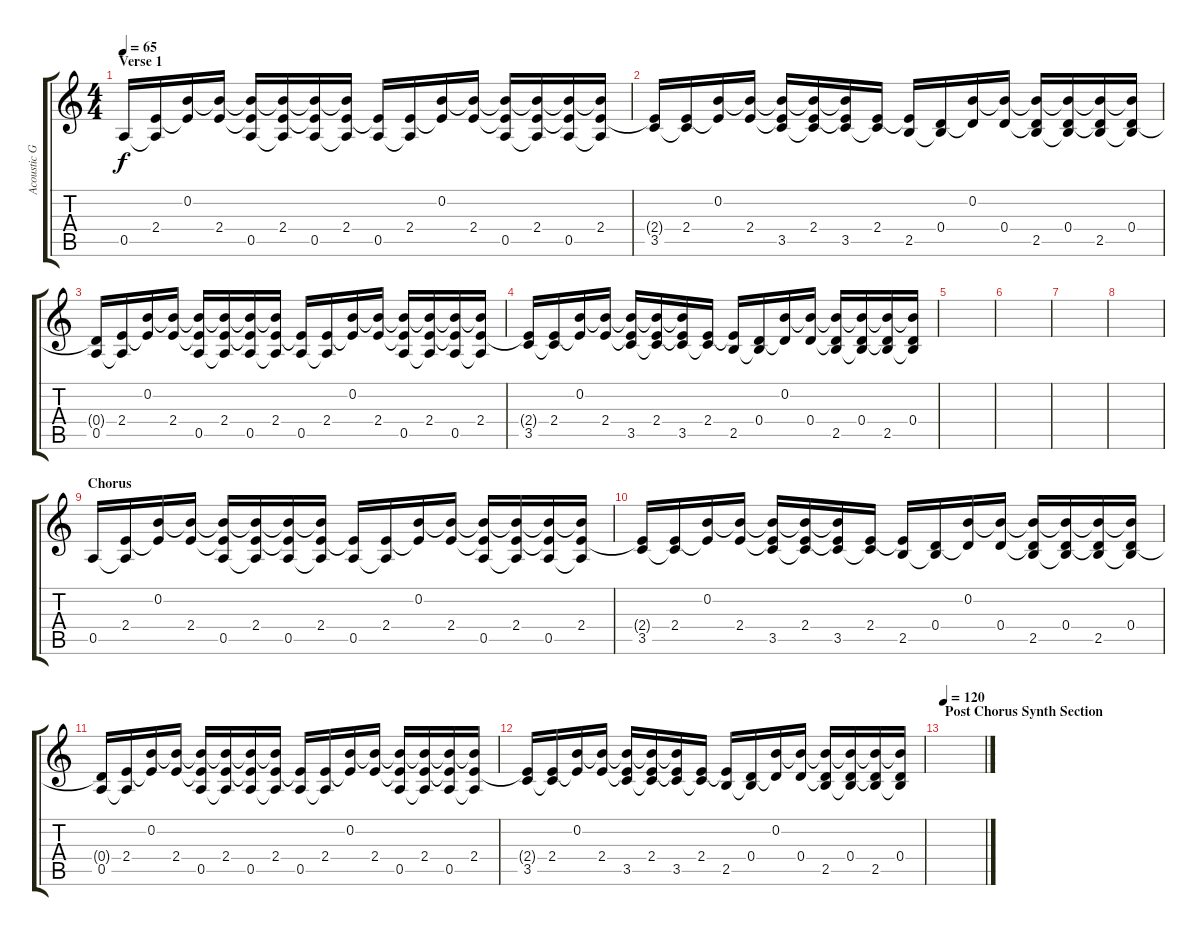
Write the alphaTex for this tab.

\track ("Acoustic Guitar (Lead 1)" "Acoustic G") {instrument electricguitarclean}
\staff {score tabs}
\tuning (E4 B3 G3 D3 A2 E2) {hide}
\ts (4 4)
\section ("" "Verse 1")
\tempo 65
\clef g2
\ks c
0.5.16{dy f} (2.4 0.5{t}).16 (0.2 2.4{t}).16 (0.2{t} 2.4).16 (0.2{t} 2.4{t} 0.5).16 (0.2{t} 2.4 0.5{t}).16 (0.2{t} 2.4{t} 0.5).16 (0.2{t} 2.4 0.5{t}).16 (2.4{t} 0.5).16 (2.4 0.5{t}).16 (0.2 2.4{t}).16 (0.2{t} 2.4).16 (0.2{t} 2.4{t} 0.5).16 (0.2{t} 2.4 0.5{t}).16 (0.2{t} 2.4{t} 0.5).16 (0.2{t} 2.4 0.5{t}).16 |
(2.4{t} 3.5).16 (2.4 3.5{t}).16 (0.2 2.4{t}).16 (0.2{t} 2.4).16 (0.2{t} 2.4{t} 3.5).16 (0.2{t} 2.4 3.5{t}).16 (0.2{t} 2.4{t} 3.5).16 (2.4 3.5{t}).16 (2.4{t} 2.5).16 (0.4 2.5{t}).16 (0.2 0.4{t}).16 (0.2{t} 0.4).16 (0.2{t} 0.4{t} 2.5).16 (0.2{t} 0.4 2.5{t}).16 (0.2{t} 0.4{t} 2.5).16 (0.2{t} 0.4 2.5{t}).16 |
(0.4{t} 0.5).16 (2.4 0.5{t}).16 (0.2 2.4{t}).16 (0.2{t} 2.4).16 (0.2{t} 2.4{t} 0.5).16 (0.2{t} 2.4 0.5{t}).16 (0.2{t} 2.4{t} 0.5).16 (0.2{t} 2.4 0.5{t}).16 (2.4{t} 0.5).16 (2.4 0.5{t}).16 (0.2 2.4{t}).16 (0.2{t} 2.4).16 (0.2{t} 2.4{t} 0.5).16 (0.2{t} 2.4 0.5{t}).16 (0.2{t} 2.4{t} 0.5).16 (0.2{t} 2.4 0.5{t}).16 |
(2.4{t} 3.5).16 (2.4 3.5{t}).16 (0.2 2.4{t}).16 (0.2{t} 2.4).16 (0.2{t} 2.4{t} 3.5).16 (0.2{t} 2.4 3.5{t}).16 (0.2{t} 2.4{t} 3.5).16 (2.4 3.5{t}).16 (2.4{t} 2.5).16 (0.4 2.5{t}).16 (0.2 0.4{t}).16 (0.2{t} 0.4).16 (0.2{t} 0.4{t} 2.5).16 (0.2{t} 0.4 2.5{t}).16 (0.2{t} 0.4{t} 2.5).16 (0.2{t} 0.4 2.5{t}).16 |
|
|
|
|
\section ("" "Chorus")
0.5.16 (2.4 0.5{t}).16 (0.2 2.4{t}).16 (0.2{t} 2.4).16 (0.2{t} 2.4{t} 0.5).16 (0.2{t} 2.4 0.5{t}).16 (0.2{t} 2.4{t} 0.5).16 (0.2{t} 2.4 0.5{t}).16 (2.4{t} 0.5).16 (2.4 0.5{t}).16 (0.2 2.4{t}).16 (0.2{t} 2.4).16 (0.2{t} 2.4{t} 0.5).16 (0.2{t} 2.4 0.5{t}).16 (0.2{t} 2.4{t} 0.5).16 (0.2{t} 2.4 0.5{t}).16 |
(2.4{t} 3.5).16 (2.4 3.5{t}).16 (0.2 2.4{t}).16 (0.2{t} 2.4).16 (0.2{t} 2.4{t} 3.5).16 (0.2{t} 2.4 3.5{t}).16 (0.2{t} 2.4{t} 3.5).16 (2.4 3.5{t}).16 (2.4{t} 2.5).16 (0.4 2.5{t}).16 (0.2 0.4{t}).16 (0.2{t} 0.4).16 (0.2{t} 0.4{t} 2.5).16 (0.2{t} 0.4 2.5{t}).16 (0.2{t} 0.4{t} 2.5).16 (0.2{t} 0.4 2.5{t}).16 |
(0.4{t} 0.5).16 (2.4 0.5{t}).16 (0.2 2.4{t}).16 (0.2{t} 2.4).16 (0.2{t} 2.4{t} 0.5).16 (0.2{t} 2.4 0.5{t}).16 (0.2{t} 2.4{t} 0.5).16 (0.2{t} 2.4 0.5{t}).16 (2.4{t} 0.5).16 (2.4 0.5{t}).16 (0.2 2.4{t}).16 (0.2{t} 2.4).16 (0.2{t} 2.4{t} 0.5).16 (0.2{t} 2.4 0.5{t}).16 (0.2{t} 2.4{t} 0.5).16 (0.2{t} 2.4 0.5{t}).16 |
(2.4{t} 3.5).16 (2.4 3.5{t}).16 (0.2 2.4{t}).16 (0.2{t} 2.4).16 (0.2{t} 2.4{t} 3.5).16 (0.2{t} 2.4 3.5{t}).16 (0.2{t} 2.4{t} 3.5).16 (2.4 3.5{t}).16 (2.4{t} 2.5).16 (0.4 2.5{t}).16 (0.2 0.4{t}).16 (0.2{t} 0.4).16 (0.2{t} 0.4{t} 2.5).16 (0.2{t} 0.4 2.5{t}).16 (0.2{t} 0.4{t} 2.5).16 (0.2{t} 0.4 2.5{t}).16 |
\section ("" "Post Chorus Synth Section")
\tempo 120
